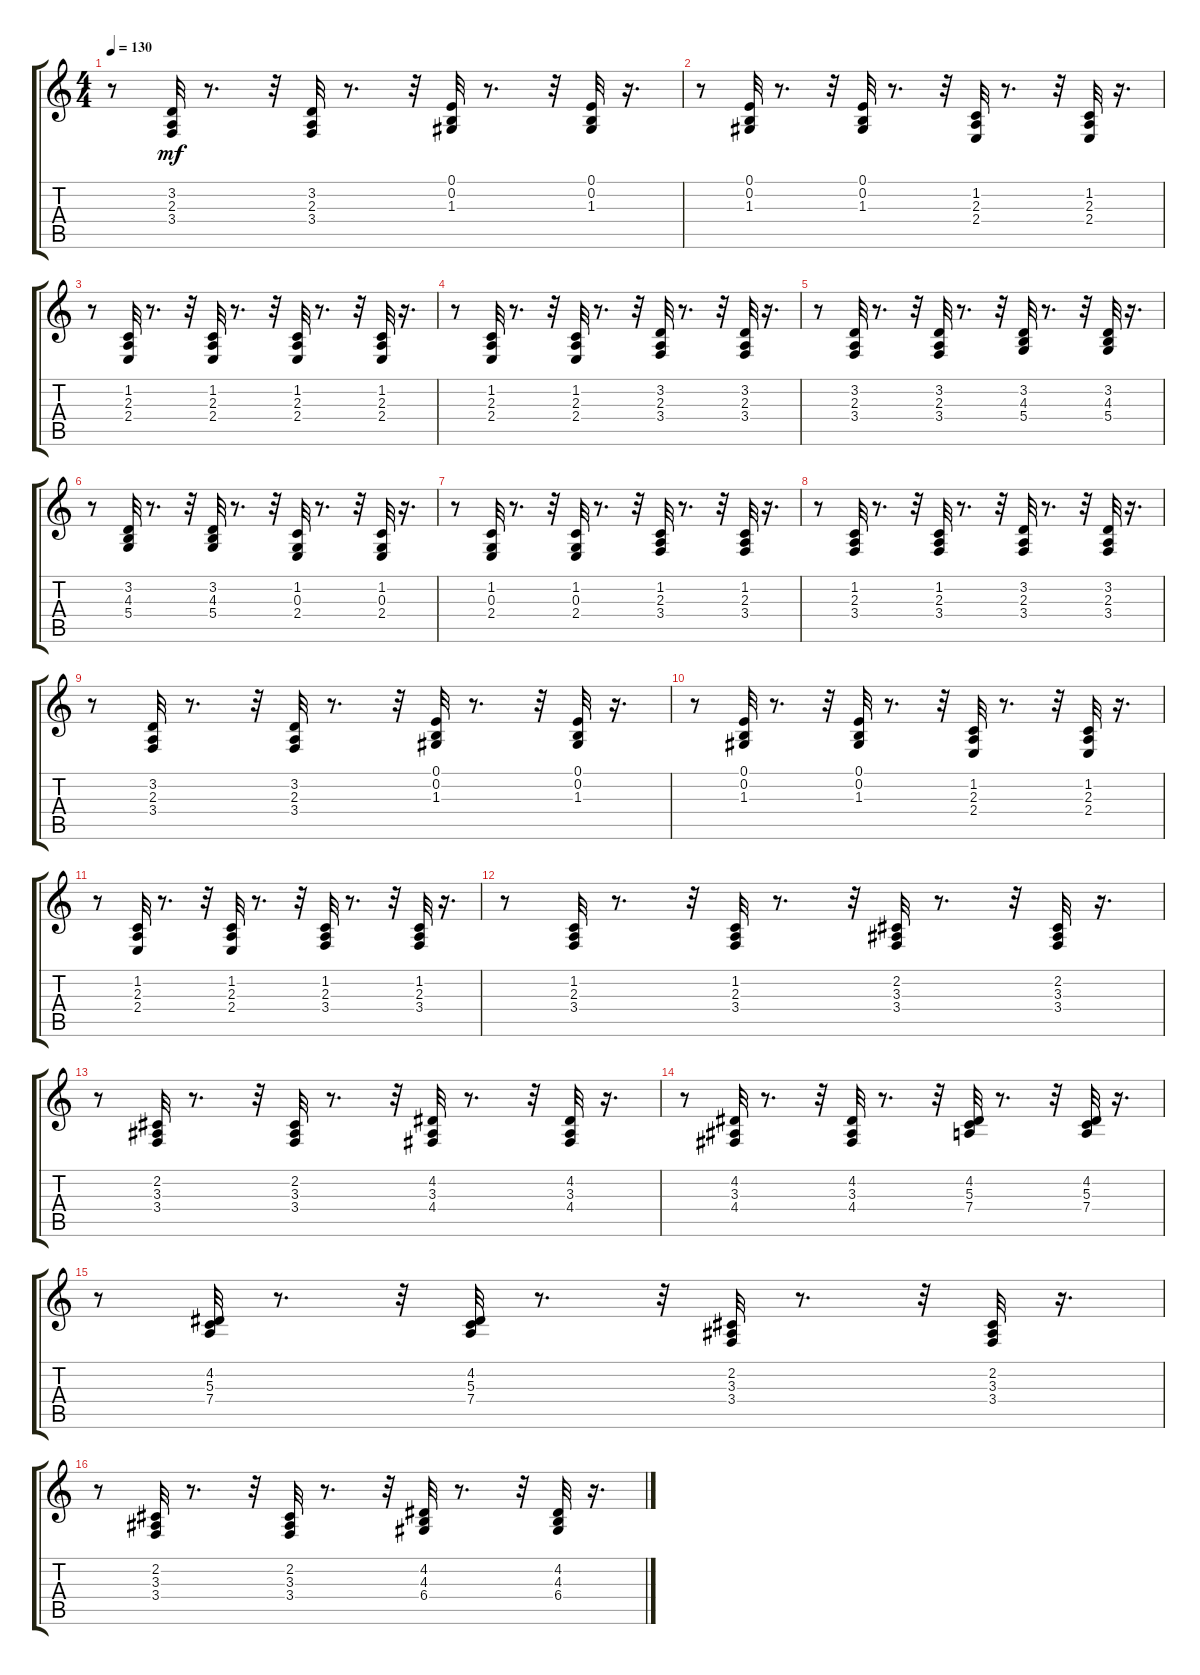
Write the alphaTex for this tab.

\track "" {instrument electricgrandpiano}
\staff {score tabs}
\tuning (E4 B3 G3 D3 A2 E2) {hide}
\ts (4 4)
\tempo 130
\clef g2
\ks c
r.8{dy mf} (3.2 2.3 3.4).32 r.8{d} r.32 (3.2 2.3 3.4).32 r.8{d} r.32 (0.1 0.2 1.3).32 r.8{d} r.32 (0.1 0.2 1.3).32 r.16{d} |
r.8 (0.1 0.2 1.3).32 r.8{d} r.32 (0.1 0.2 1.3).32 r.8{d} r.32 (1.2 2.3 2.4).32 r.8{d} r.32 (1.2 2.3 2.4).32 r.16{d} |
r.8 (1.2 2.3 2.4).32 r.8{d} r.32 (1.2 2.3 2.4).32 r.8{d} r.32 (1.2 2.3 2.4).32 r.8{d} r.32 (1.2 2.3 2.4).32 r.16{d} |
r.8 (1.2 2.3 2.4).32 r.8{d} r.32 (1.2 2.3 2.4).32 r.8{d} r.32 (3.2 2.3 3.4).32 r.8{d} r.32 (3.2 2.3 3.4).32 r.16{d} |
r.8 (3.2 2.3 3.4).32 r.8{d} r.32 (3.2 2.3 3.4).32 r.8{d} r.32 (3.2 4.3 5.4).32 r.8{d} r.32 (3.2 4.3 5.4).32 r.16{d} |
r.8 (3.2 4.3 5.4).32 r.8{d} r.32 (3.2 4.3 5.4).32 r.8{d} r.32 (1.2 0.3 2.4).32 r.8{d} r.32 (1.2 0.3 2.4).32 r.16{d} |
r.8 (1.2 0.3 2.4).32 r.8{d} r.32 (1.2 0.3 2.4).32 r.8{d} r.32 (1.2 2.3 3.4).32 r.8{d} r.32 (1.2 2.3 3.4).32 r.16{d} |
r.8 (1.2 2.3 3.4).32 r.8{d} r.32 (1.2 2.3 3.4).32 r.8{d} r.32 (3.2 2.3 3.4).32 r.8{d} r.32 (3.2 2.3 3.4).32 r.16{d} |
r.8 (3.2 2.3 3.4).32 r.8{d} r.32 (3.2 2.3 3.4).32 r.8{d} r.32 (0.1 0.2 1.3).32 r.8{d} r.32 (0.1 0.2 1.3).32 r.16{d} |
r.8 (0.1 0.2 1.3).32 r.8{d} r.32 (0.1 0.2 1.3).32 r.8{d} r.32 (1.2 2.3 2.4).32 r.8{d} r.32 (1.2 2.3 2.4).32 r.16{d} |
r.8 (1.2 2.3 2.4).32 r.8{d} r.32 (1.2 2.3 2.4).32 r.8{d} r.32 (1.2 2.3 3.4).32 r.8{d} r.32 (1.2 2.3 3.4).32 r.16{d} |
r.8 (1.2 2.3 3.4).32 r.8{d} r.32 (1.2 2.3 3.4).32 r.8{d} r.32 (2.2 3.3 3.4).32 r.8{d} r.32 (2.2 3.3 3.4).32 r.16{d} |
r.8 (2.2 3.3 3.4).32 r.8{d} r.32 (2.2 3.3 3.4).32 r.8{d} r.32 (4.2 3.3 4.4).32 r.8{d} r.32 (4.2 3.3 4.4).32 r.16{d} |
r.8 (4.2 3.3 4.4).32 r.8{d} r.32 (4.2 3.3 4.4).32 r.8{d} r.32 (4.2 5.3 7.4).32 r.8{d} r.32 (4.2 5.3 7.4).32 r.16{d} |
r.8 (4.2 5.3 7.4).32 r.8{d} r.32 (4.2 5.3 7.4).32 r.8{d} r.32 (2.2 3.3 3.4).32 r.8{d} r.32 (2.2 3.3 3.4).32 r.16{d} |
r.8 (2.2 3.3 3.4).32 r.8{d} r.32 (2.2 3.3 3.4).32 r.8{d} r.32 (4.2 4.3 6.4).32 r.8{d} r.32 (4.2 4.3 6.4).32 r.16{d}
